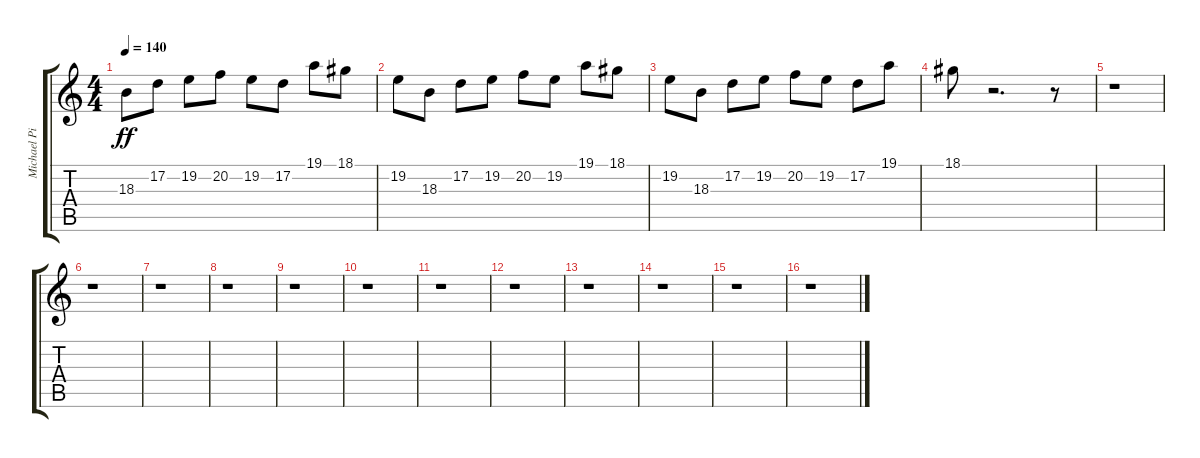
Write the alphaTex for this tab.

\track ("Michael Pinella" "Michael Pi") {instrument electricpiano2}
\staff {score tabs}
\tuning (D4 A3 F3 C3 G2 D2) {hide}
\ts (4 4)
\tempo 140
\clef g2
\ks c
18.3.8{dy ff} 17.2.8 19.2.8 20.2.8 19.2.8 17.2.8 19.1.8 18.1.8 |
19.2.8 18.3.8 17.2.8 19.2.8 20.2.8 19.2.8 19.1.8 18.1.8 |
19.2.8 18.3.8 17.2.8 19.2.8 20.2.8 19.2.8 17.2.8 19.1.8 |
18.1.8 r.2{d} r.8 |
r.1 |
r.1 |
r.1 |
r.1 |
r.1 |
r.1 |
r.1 |
r.1 |
r.1 |
r.1 |
r.1 |
r.1
